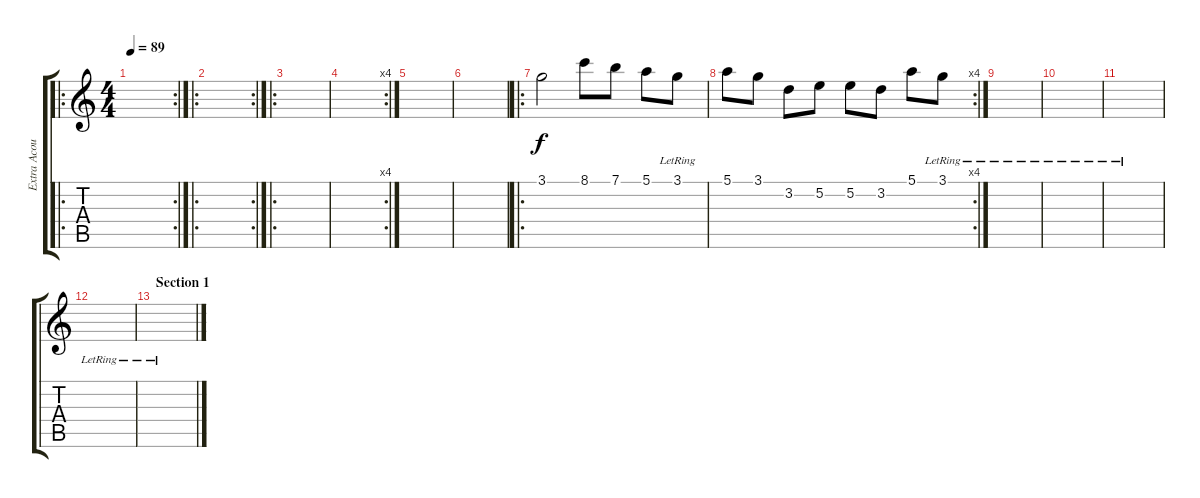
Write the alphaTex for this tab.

\track ("Extra Acoustic" "Extra Acou") {instrument acousticguitarsteel}
\staff {score tabs}
\tuning (E4 B3 G3 D3 A2 E2) {hide}
\ro
\rc 2
\ts (4 4)
\tempo 89
\clef g2
\ks c
|
\ro
\rc 2
|
\ro
|
\rc 4
|
|
|
\ro
3.1.2 8.1.8 7.1.8 5.1.8 3.1{lr}.8 |
\rc 4
5.1.8 3.1.8 3.2.8 5.2.8 5.2.8 3.2.8 5.1.8 3.1{lr}.8 |
|
|
|
|
\section ("" "Section 1")
